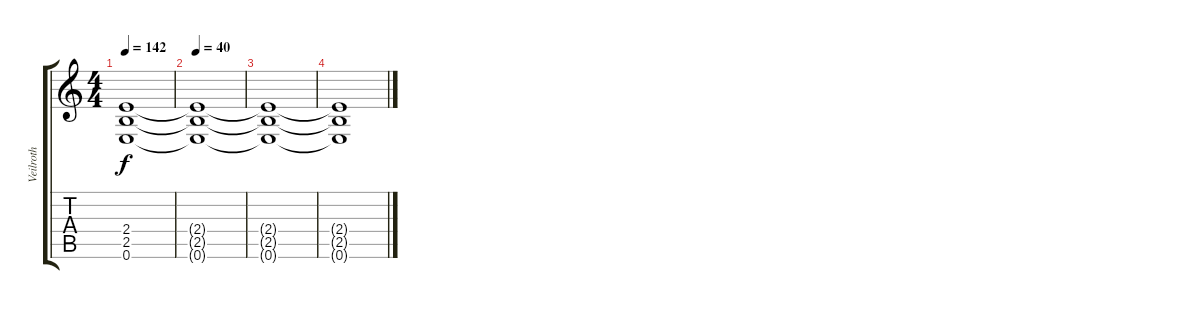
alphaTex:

\track ("Veilroth" "Veilroth") {instrument distortionguitar}
\staff {score tabs}
\tuning (E4 B3 G3 D3 A2 E2) {hide}
\ts (4 4)
\tempo 142
\clef g2
\ks c
(2.4 2.5 0.6).1{dy f volume 0} |
\tempo 40
(2.4{t} 2.5{t} 0.6{t}).1 |
(2.4{t} 2.5{t} 0.6{t}).1 |
(2.4{t} 2.5{t} 0.6{t}).1
